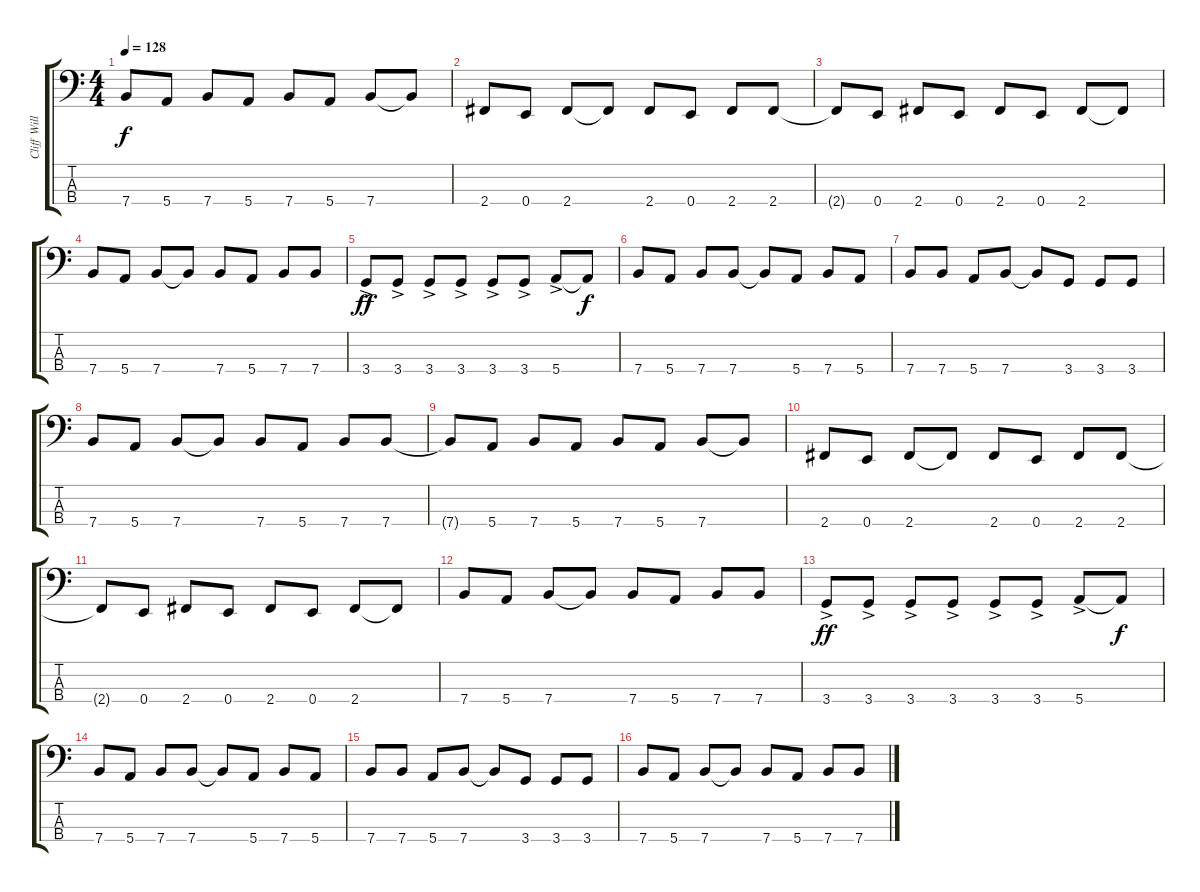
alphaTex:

\track ("Cliff Williams" "Cliff Will") {instrument electricbasspick}
\staff {score tabs}
\tuning (G2 D2 A1 E1) {hide}
\ts (4 4)
\tempo 128
\clef f4
\ks c
7.4{t}.8{dy f} 5.4.8 7.4.8 5.4.8 7.4.8 5.4.8 7.4.8 7.4{t}.8 |
2.4.8 0.4.8 2.4.8 2.4{t}.8 2.4.8 0.4.8 2.4.8 2.4.8 |
2.4{t}.8 0.4.8 2.4.8 0.4.8 2.4.8 0.4.8 2.4.8 2.4{t}.8 |
7.4.8 5.4.8 7.4.8 7.4{t}.8 7.4.8 5.4.8 7.4.8 7.4.8 |
3.4{ac}.8{dy ff} 3.4{ac}.8 3.4{ac}.8 3.4{ac}.8 3.4{ac}.8 3.4{ac}.8 5.4{ac}.8 5.4{t}.8{dy f} |
7.4.8 5.4.8 7.4.8 7.4.8 7.4{t}.8 5.4.8 7.4.8 5.4.8 |
7.4.8 7.4.8 5.4.8 7.4.8 7.4{t}.8 3.4.8 3.4.8 3.4.8 |
7.4.8 5.4.8 7.4.8 7.4{t}.8 7.4.8 5.4.8 7.4.8 7.4.8 |
7.4{t}.8 5.4.8 7.4.8 5.4.8 7.4.8 5.4.8 7.4.8 7.4{t}.8 |
2.4.8 0.4.8 2.4.8 2.4{t}.8 2.4.8 0.4.8 2.4.8 2.4.8 |
2.4{t}.8 0.4.8 2.4.8 0.4.8 2.4.8 0.4.8 2.4.8 2.4{t}.8 |
7.4.8 5.4.8 7.4.8 7.4{t}.8 7.4.8 5.4.8 7.4.8 7.4.8 |
3.4{ac}.8{dy ff} 3.4{ac}.8 3.4{ac}.8 3.4{ac}.8 3.4{ac}.8 3.4{ac}.8 5.4{ac}.8 5.4{t}.8{dy f} |
7.4.8 5.4.8 7.4.8 7.4.8 7.4{t}.8 5.4.8 7.4.8 5.4.8 |
7.4.8 7.4.8 5.4.8 7.4.8 7.4{t}.8 3.4.8 3.4.8 3.4.8 |
7.4.8 5.4.8 7.4.8 7.4{t}.8 7.4.8 5.4.8 7.4.8 7.4.8
